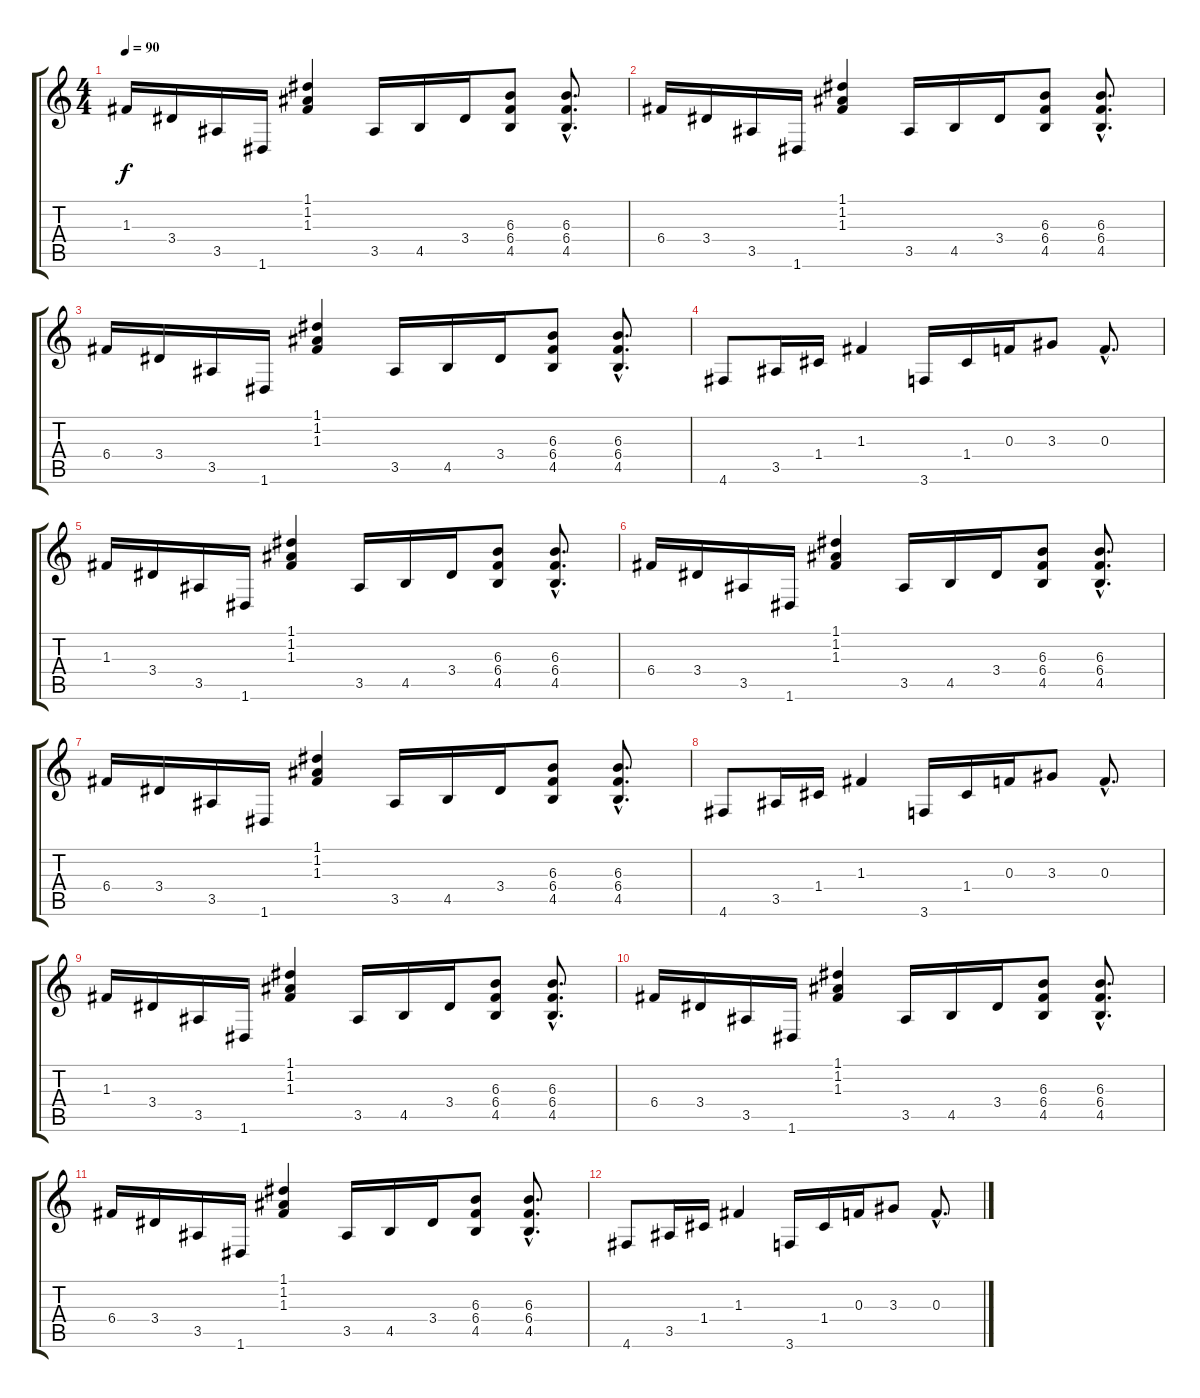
\track "" {instrument acousticguitarnylon}
\staff {score tabs}
\tuning (D4 A3 F3 C3 G2 D2) {hide}
\ts (4 4)
\tempo 90
\clef g2
\ks c
1.3.16{dy f} 3.4.16 3.5.16 1.6.16 (1.1 1.2 1.3).4 3.5.16 4.5.16 3.4.16 (6.3 6.4 4.5).8 (6.3{hac} 6.4{hac} 4.5{hac}).8{d} |
6.4.16 3.4.16 3.5.16 1.6.16 (1.1 1.2 1.3).4 3.5.16 4.5.16 3.4.16 (6.3 6.4 4.5).8 (6.3{hac} 6.4{hac} 4.5{hac}).8{d} |
6.4.16 3.4.16 3.5.16 1.6.16 (1.1 1.2 1.3).4 3.5.16 4.5.16 3.4.16 (6.3 6.4 4.5).8 (6.3{hac} 6.4{hac} 4.5{hac}).8{d} |
4.6.8 3.5.16 1.4.16 1.3.4 3.6.16 1.4.16 0.3.16 3.3.8 0.3{hac}.8{d} |
1.3.16 3.4.16 3.5.16 1.6.16 (1.1 1.2 1.3).4 3.5.16 4.5.16 3.4.16 (6.3 6.4 4.5).8 (6.3{hac} 6.4{hac} 4.5{hac}).8{d} |
6.4.16 3.4.16 3.5.16 1.6.16 (1.1 1.2 1.3).4 3.5.16 4.5.16 3.4.16 (6.3 6.4 4.5).8 (6.3{hac} 6.4{hac} 4.5{hac}).8{d} |
6.4.16 3.4.16 3.5.16 1.6.16 (1.1 1.2 1.3).4 3.5.16 4.5.16 3.4.16 (6.3 6.4 4.5).8 (6.3{hac} 6.4{hac} 4.5{hac}).8{d} |
4.6.8 3.5.16 1.4.16 1.3.4 3.6.16 1.4.16 0.3.16 3.3.8 0.3{hac}.8{d} |
1.3.16 3.4.16 3.5.16 1.6.16 (1.1 1.2 1.3).4 3.5.16 4.5.16 3.4.16 (6.3 6.4 4.5).8 (6.3{hac} 6.4{hac} 4.5{hac}).8{d} |
6.4.16 3.4.16 3.5.16 1.6.16 (1.1 1.2 1.3).4 3.5.16 4.5.16 3.4.16 (6.3 6.4 4.5).8 (6.3{hac} 6.4{hac} 4.5{hac}).8{d} |
6.4.16 3.4.16 3.5.16 1.6.16 (1.1 1.2 1.3).4 3.5.16 4.5.16 3.4.16 (6.3 6.4 4.5).8 (6.3{hac} 6.4{hac} 4.5{hac}).8{d} |
4.6.8 3.5.16 1.4.16 1.3.4 3.6.16 1.4.16 0.3.16 3.3.8 0.3{hac}.8{d}
